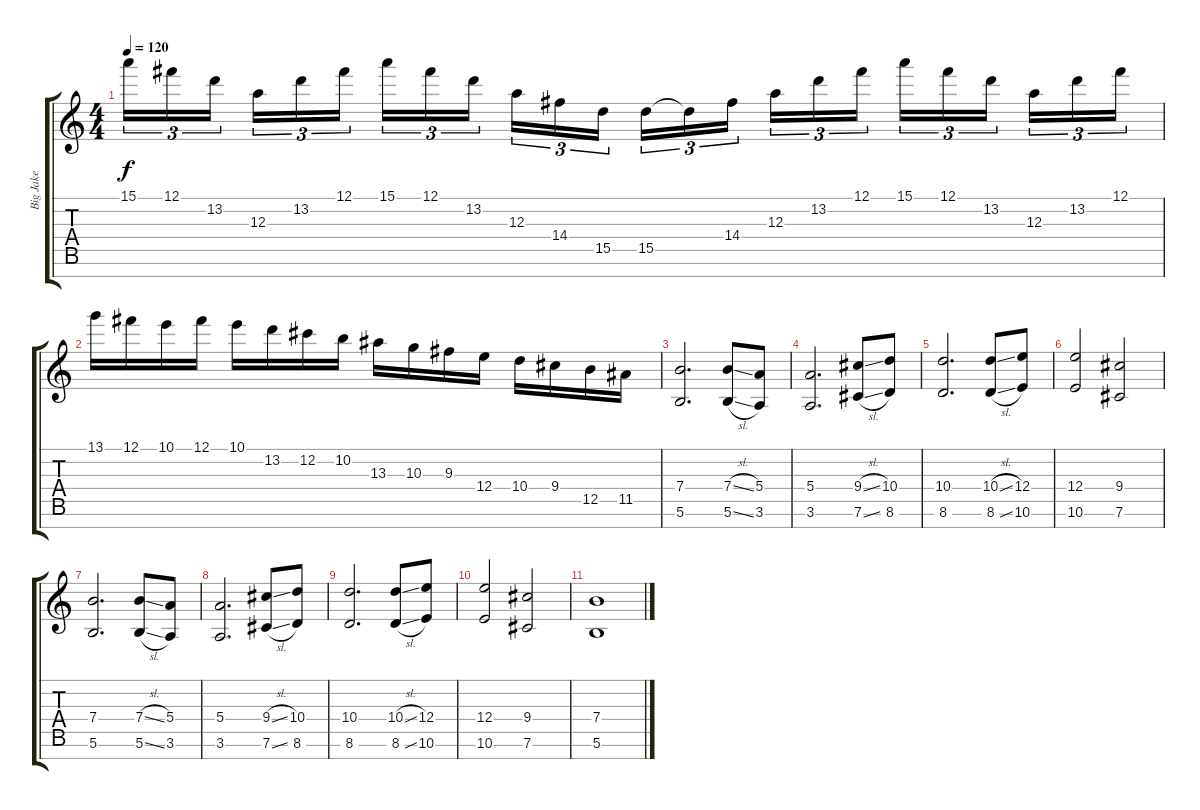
\track ("Big Jake" "Big Jake") {instrument distortionguitar}
\staff {score tabs}
\tuning (Gb4 Db4 A3 E3 B2 Gb2 B1) {hide}
\ts (4 4)
\tempo 120
\clef g2
\ks c
15.1.16{tu (3 2) dy f} 12.1.16{tu (3 2)} 13.2.16{tu (3 2) beam splitsecondary} 12.3.16{tu (3 2)} 13.2.16{tu (3 2)} 12.1.16{tu (3 2)} 15.1.16{tu (3 2)} 12.1.16{tu (3 2)} 13.2.16{tu (3 2) beam splitsecondary} 12.3.16{tu (3 2)} 14.4.16{tu (3 2)} 15.5.16{tu (3 2)} 15.5.16{tu (3 2)} 15.5{t}.16{tu (3 2)} 14.4.16{tu (3 2) beam splitsecondary} 12.3.16{tu (3 2)} 13.2.16{tu (3 2)} 12.1.16{tu (3 2)} 15.1.16{tu (3 2)} 12.1.16{tu (3 2)} 13.2.16{tu (3 2) beam splitsecondary} 12.3.16{tu (3 2)} 13.2.16{tu (3 2)} 12.1.16{tu (3 2)} |
13.1.16 12.1.16 10.1.16 12.1.16 10.1.16 13.2.16 12.2.16 10.2.16 13.3.16 10.3.16 9.3.16 12.4.16 10.4.16 9.4.16 12.5.16 11.5.16 |
(7.4 5.6).2{d} (7.4{sl} 5.6{sl}).8 (5.4 3.6).8 |
(5.4 3.6).2{d} (9.4{sl} 7.6{sl}).8 (10.4 8.6).8 |
(10.4 8.6).2{d} (10.4{sl} 8.6{sl}).8 (12.4 10.6).8 |
(12.4 10.6).2 (9.4 7.6).2 |
(7.4 5.6).2{d} (7.4{sl} 5.6{sl}).8 (5.4 3.6).8 |
(5.4 3.6).2{d} (9.4{sl} 7.6{sl}).8 (10.4 8.6).8 |
(10.4 8.6).2{d} (10.4{sl} 8.6{sl}).8 (12.4 10.6).8 |
(12.4 10.6).2 (9.4 7.6).2 |
(7.4 5.6).1
